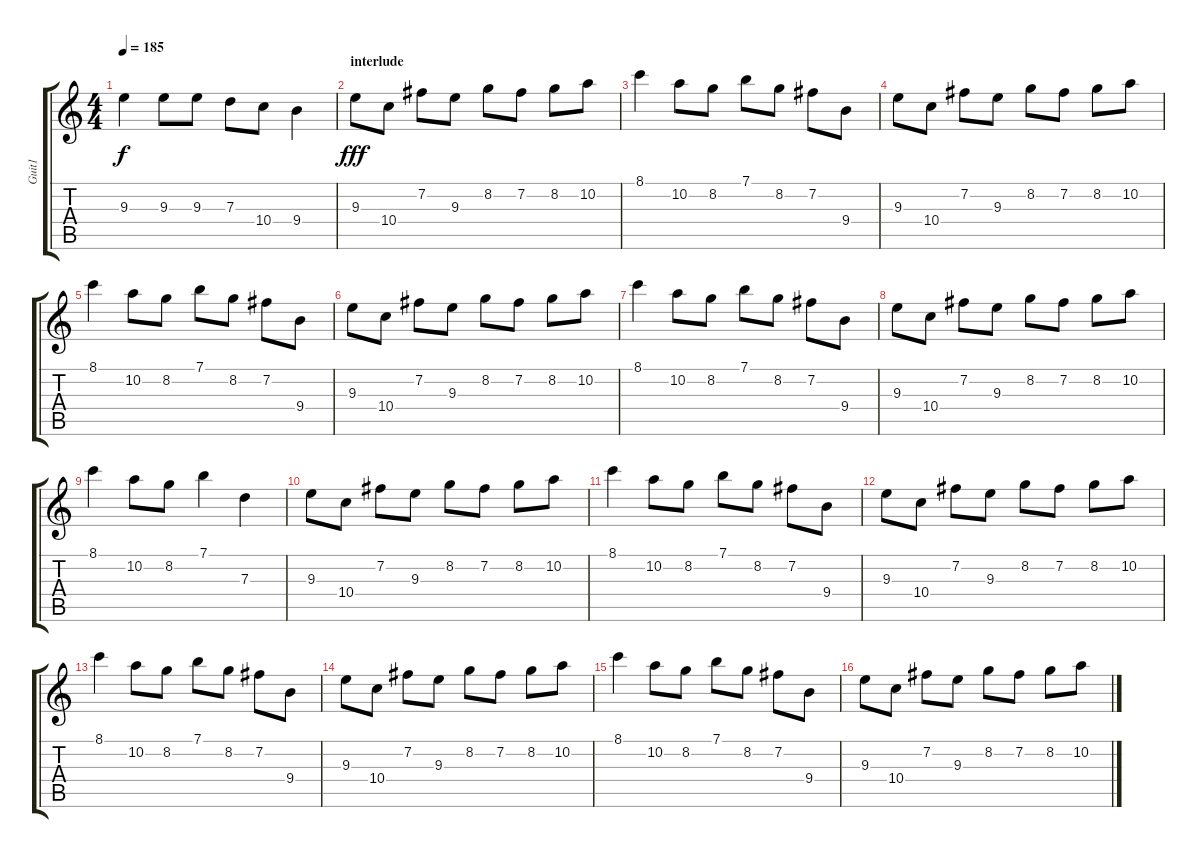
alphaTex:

\track ("Guit1" "Guit1") {instrument acousticguitarsteel}
\staff {score tabs}
\tuning (E4 B3 G3 D3 A2 E2) {hide}
\ts (4 4)
\tempo 185
\clef g2
\ks c
9.3.4{dy f} 9.3.8 9.3.8 7.3.8 10.4.8 9.4.4 |
\section ("" "interlude")
9.3.8{dy fff} 10.4.8 7.2.8 9.3.8 8.2.8 7.2.8 8.2.8 10.2.8 |
8.1.4 10.2.8 8.2.8 7.1.8 8.2.8 7.2.8 9.4.8 |
9.3.8 10.4.8 7.2.8 9.3.8 8.2.8 7.2.8 8.2.8 10.2.8 |
8.1.4 10.2.8 8.2.8 7.1.8 8.2.8 7.2.8 9.4.8 |
9.3.8 10.4.8 7.2.8 9.3.8 8.2.8 7.2.8 8.2.8 10.2.8 |
8.1.4 10.2.8 8.2.8 7.1.8 8.2.8 7.2.8 9.4.8 |
9.3.8 10.4.8 7.2.8 9.3.8 8.2.8 7.2.8 8.2.8 10.2.8 |
8.1.4 10.2.8 8.2.8 7.1.4 7.3.4 |
9.3.8 10.4.8 7.2.8 9.3.8 8.2.8 7.2.8 8.2.8 10.2.8 |
8.1.4 10.2.8 8.2.8 7.1.8 8.2.8 7.2.8 9.4.8 |
9.3.8 10.4.8 7.2.8 9.3.8 8.2.8 7.2.8 8.2.8 10.2.8 |
8.1.4 10.2.8 8.2.8 7.1.8 8.2.8 7.2.8 9.4.8 |
9.3.8 10.4.8 7.2.8 9.3.8 8.2.8 7.2.8 8.2.8 10.2.8 |
8.1.4 10.2.8 8.2.8 7.1.8 8.2.8 7.2.8 9.4.8 |
9.3.8 10.4.8 7.2.8 9.3.8 8.2.8 7.2.8 8.2.8 10.2.8
